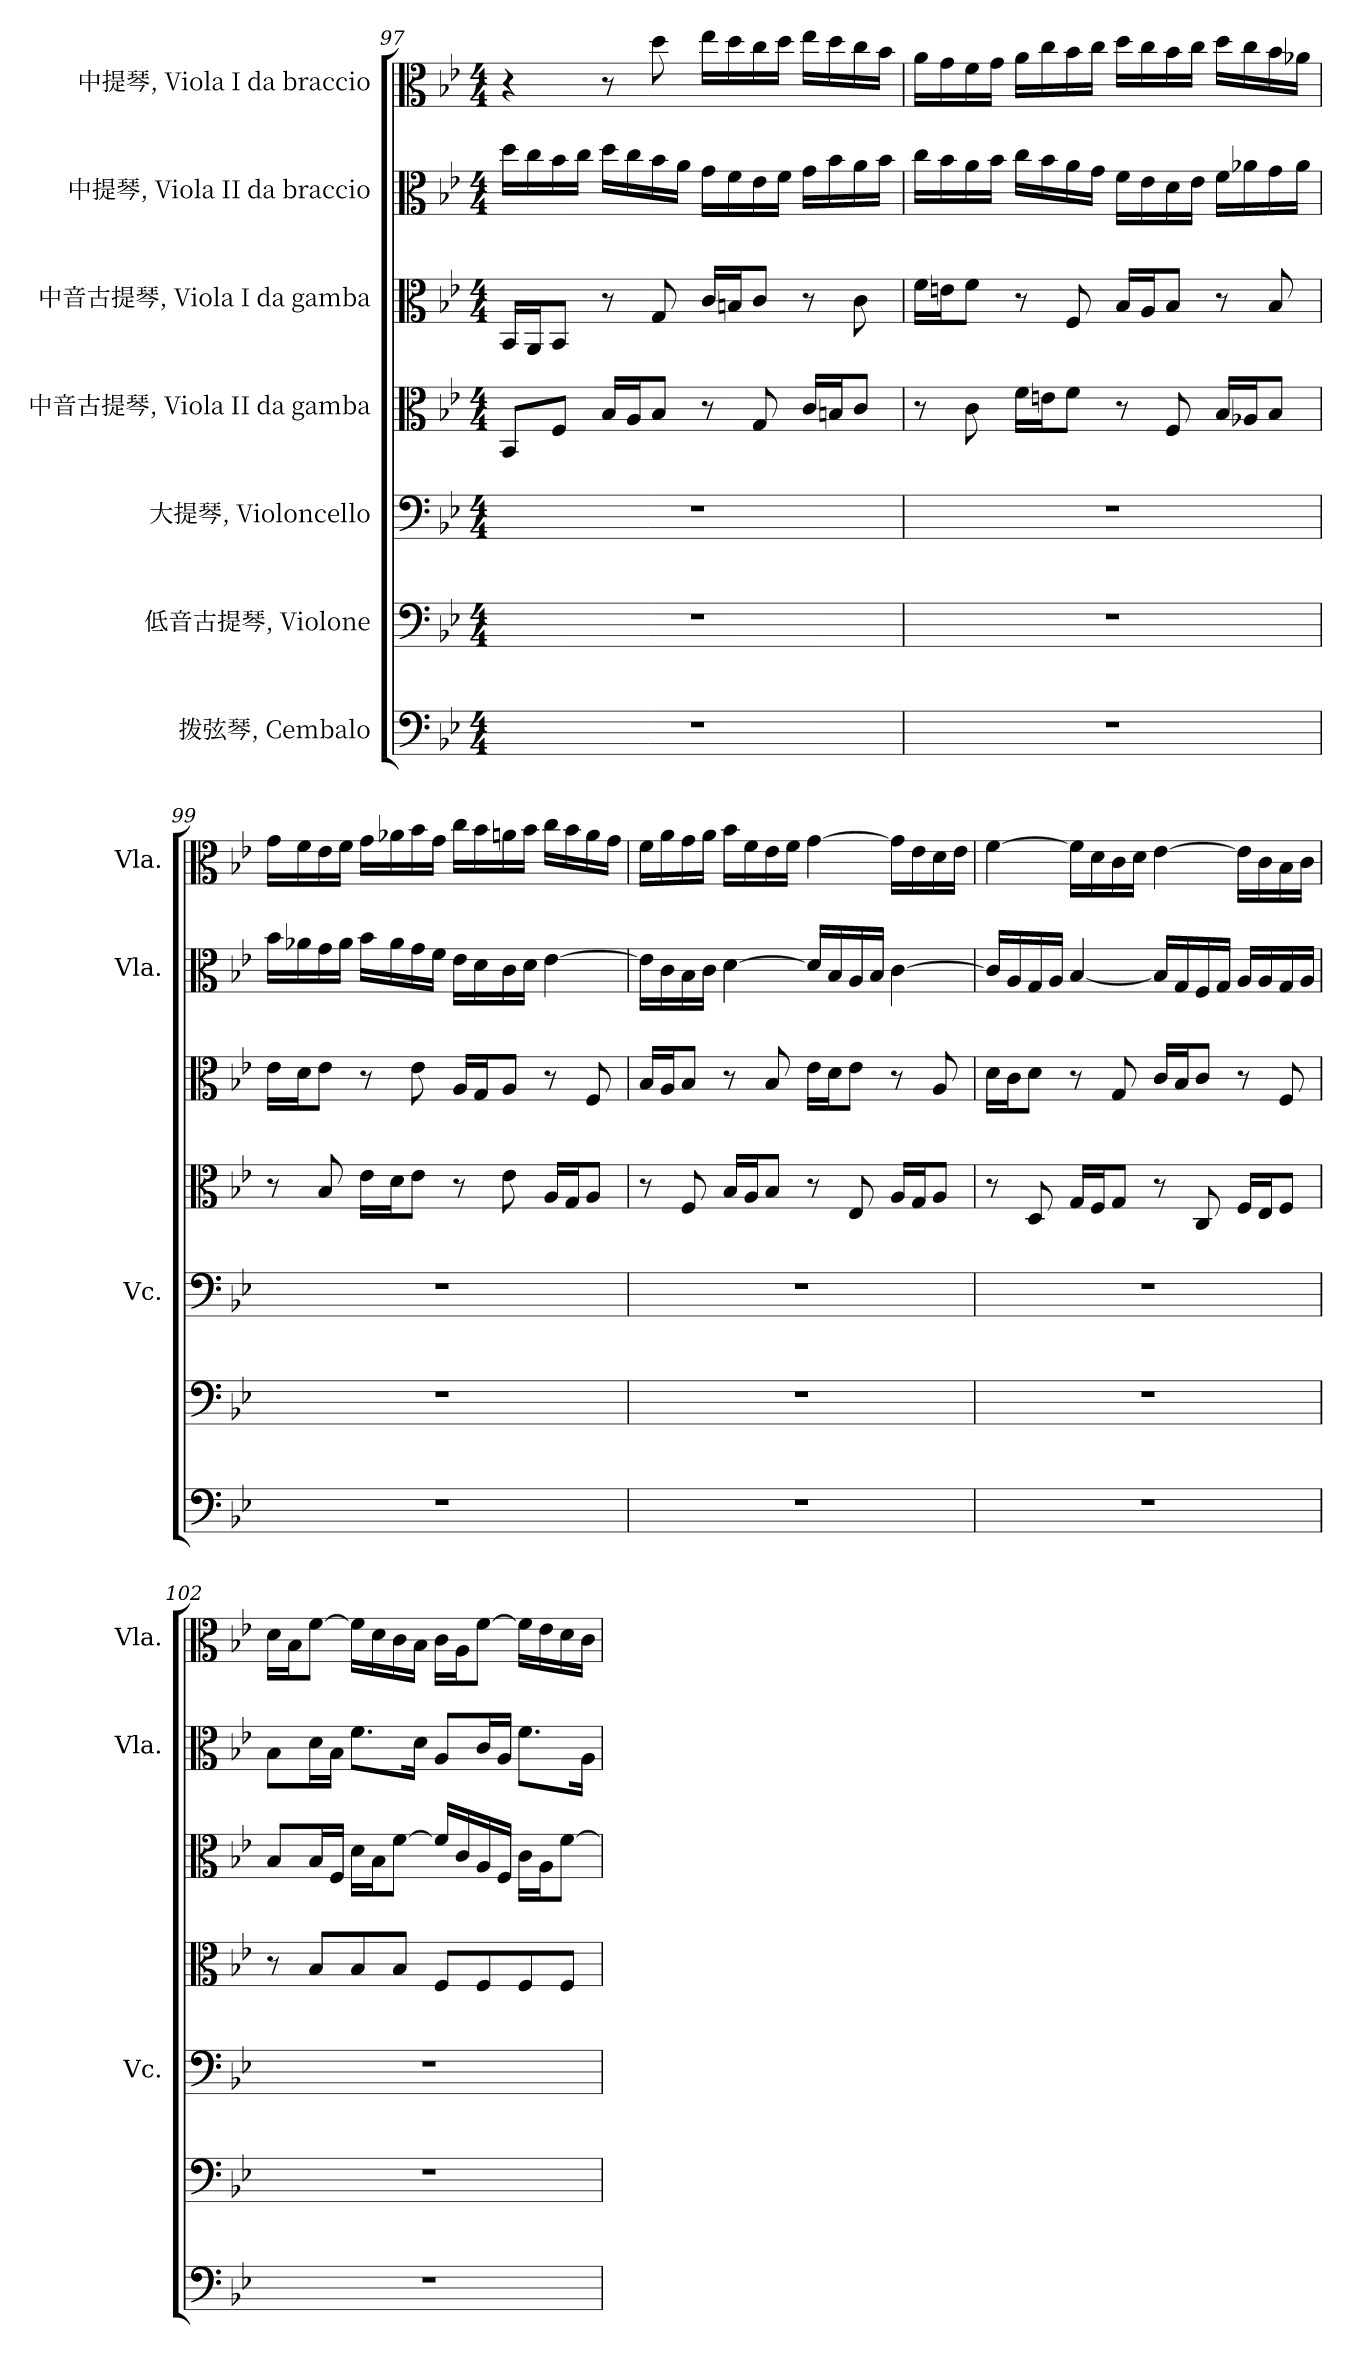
**kern	**kern	**kern	**kern	**kern	**kern	**kern
*part7	*part6	*part5	*part4	*part3	*part2	*part1
*staff7	*staff6	*staff5	*staff4	*staff3	*staff2	*staff1
*I"拨弦琴, Cembalo	*I"低音古提琴, Violone	*I"大提琴, Violoncello	*I"中音古提琴, Viola II da gamba	*I"中音古提琴, Viola I da gamba	*I"中提琴, Viola II da braccio	*I"中提琴, Viola I da braccio
*	*	*I'Vc.	*	*	*I'Vla.	*I'Vla.
!!LO:PB:g=z
*clefF4	*clefF4	*clefF4	*clefC3	*clefC3	*clefC3	*clefC3
*k[b-e-]	*k[b-e-]	*k[b-e-]	*k[b-e-]	*k[b-e-]	*k[b-e-]	*k[b-e-]
*M4/4	*M4/4	*M4/4	*M4/4	*M4/4	*M4/4	*M4/4
=97	=97	=97	=97	=97	=97	=97
1r	1r	1r	8BB-/L	16BB-/LL	16dd\LL	4r
.	.	.	.	16AA/J	16cc\	.
.	.	.	8F/J	8BB-/J	16b-\	.
.	.	.	.	.	16cc\JJ	.
.	.	.	16B-/LL	8r	16dd\LL	8r
.	.	.	16A/J	.	16cc\	.
.	.	.	8B-/J	8G/	16b-\	8dd\
.	.	.	.	.	16a\JJ	.
.	.	.	8r	16c/LL	16g\LL	16ee-\LL
.	.	.	.	16Bn/J	16f\	16dd\
.	.	.	8G/	8c/J	16e-\	16cc\
.	.	.	.	.	16f\JJ	16dd\JJ
.	.	.	16c/LL	8r	16g\LL	16ee-\LL
.	.	.	16Bn/J	.	16b-\	16dd\
.	.	.	8c/J	8c\	16a\	16cc\
.	.	.	.	.	16b-\JJ	16b-\JJ
!!LO:PB:g=z
=98	=98	=98	=98	=98	=98	=98
1r	1r	1r	8r	16f\LL	16cc\LL	16a\LL
.	.	.	.	16en\J	16b-\	16g\
.	.	.	8c\	8f\J	16a\	16f\
.	.	.	.	.	16b-\JJ	16g\JJ
.	.	.	16f\LL	8r	16cc\LL	16a\LL
.	.	.	16en\J	.	16b-\	16cc\
.	.	.	8f\J	8F/	16a\	16b-\
.	.	.	.	.	16g\JJ	16cc\JJ
.	.	.	8r	16B-/LL	16f\LL	16dd\LL
.	.	.	.	16A/J	16e-\	16cc\
.	.	.	8F/	8B-/J	16d\	16b-\
.	.	.	.	.	16e-\JJ	16cc\JJ
.	.	.	16B-/LL	8r	16f\LL	16dd\LL
.	.	.	16A-X/J	.	16a-X\	16cc\
.	.	.	8B-/J	8B-/	16g\	16b-\
.	.	.	.	.	16a-\JJ	16a-X\JJ
=99	=99	=99	=99	=99	=99	=99
1r	1r	1r	8r	16e-\LL	16b-\LL	16g\LL
.	.	.	.	16d\J	16a-X\	16f\
.	.	.	8B-/	8e-\J	16g\	16e-\
.	.	.	.	.	16a-\JJ	16f\JJ
.	.	.	16e-\LL	8r	16b-\LL	16g\LL
.	.	.	16d\J	.	16a-\	16a-X\
.	.	.	8e-\J	8e-\	16g\	16b-\
.	.	.	.	.	16f\JJ	16g\JJ
.	.	.	8r	16A/LL	16e-\LL	16cc\LL
.	.	.	.	16G/J	16d\	16b-\
.	.	.	8e-\	8A/J	16c\	16an\
.	.	.	.	.	16d\JJ	16b-\JJ
.	.	.	16A/LL	8r	[4e-\	16cc\LL
.	.	.	16G/J	.	.	16b-\
.	.	.	8A/J	8F/	.	16a\
.	.	.	.	.	.	16g\JJ
!!LO:PB:g=z
=100	=100	=100	=100	=100	=100	=100
1r	1r	1r	8r	16B-/LL	16e-\LL]	16f\LL
.	.	.	.	16A/J	16c\	16a\
.	.	.	8F/	8B-/J	16B-\	16g\
.	.	.	.	.	16c\JJ	16a\JJ
.	.	.	16B-/LL	8r	[4d\	16b-\LL
.	.	.	16A/J	.	.	16f\
.	.	.	8B-/J	8B-/	.	16e-\
.	.	.	.	.	.	16f\JJ
.	.	.	8r	16e-\LL	16d/LL]	[4g\
.	.	.	.	16d\J	16B-/	.
.	.	.	8E-/	8e-\J	16A/	.
.	.	.	.	.	16B-/JJ	.
.	.	.	16A/LL	8r	[4c\	16g\LL]
.	.	.	16G/J	.	.	16e-\
.	.	.	8A/J	8A/	.	16d\
.	.	.	.	.	.	16e-\JJ
=101	=101	=101	=101	=101	=101	=101
1r	1r	1r	8r	16d\LL	16c/LL]	[4f\
.	.	.	.	16c\J	16A/	.
.	.	.	8D/	8d\J	16G/	.
.	.	.	.	.	16A/JJ	.
.	.	.	16G/LL	8r	[4B-/	16f\LL]
.	.	.	16F/J	.	.	16d\
.	.	.	8G/J	8G/	.	16c\
.	.	.	.	.	.	16d\JJ
.	.	.	8r	16c/LL	16B-/LL]	[4e-\
.	.	.	.	16B-/J	16G/	.
.	.	.	8C/	8c/J	16F/	.
.	.	.	.	.	16G/JJ	.
.	.	.	16F/LL	8r	16A/LL	16e-\LL]
.	.	.	16E-/J	.	16A/	16c\
.	.	.	8F/J	8F/	16G/	16B-\
.	.	.	.	.	16A/JJ	16c\JJ
!!LO:PB:g=z
=102	=102	=102	=102	=102	=102	=102
1r	1r	1r	8r	8B-/L	8B-\L	16d\LL
.	.	.	.	.	.	16B-\J
.	.	.	8B-/L	16B-/L	16d\L	[8f\J
.	.	.	.	16F/JJ	16B-\JJ	.
.	.	.	8B-/	16d\LL	8.f\L	16f\LL]
.	.	.	.	16B-\J	.	16d\
.	.	.	8B-/J	[8f\J	.	16c\
.	.	.	.	.	16d\Jk	16B-\JJ
.	.	.	8F/L	16f/LL]	8A/L	16c\LL
.	.	.	.	16c/	.	16A\J
.	.	.	8F/	16A/	16c/L	[8f\J
.	.	.	.	16F/JJ	16A/JJ	.
.	.	.	8F/	16c\LL	8.f\L	16f\LL]
.	.	.	.	16A\J	.	16e-\
.	.	.	8F/J	[8f\J	.	16d\
.	.	.	.	.	16A\Jk	16c\JJ
=	=	=	=	=	=	=
*-	*-	*-	*-	*-	*-	*-
